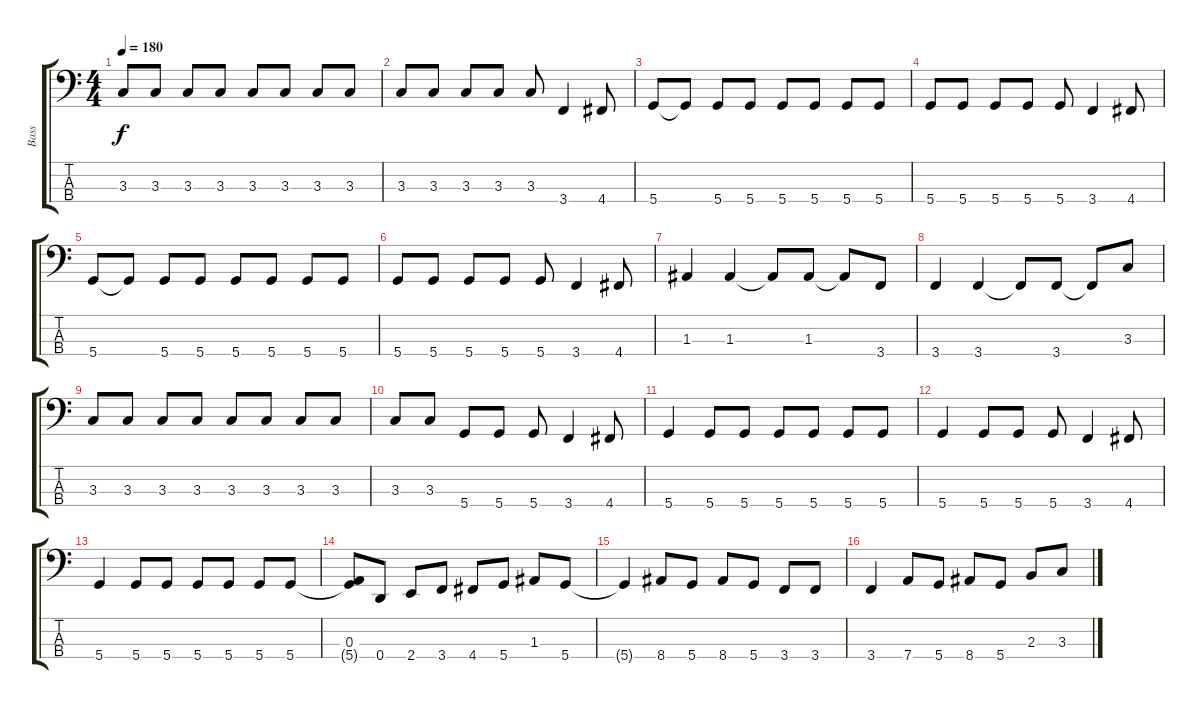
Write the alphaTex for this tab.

\track ("Bass" "Bass") {instrument electricbassfinger}
\staff {score tabs}
\tuning (G2 D2 A1 D1) {hide}
\ts (4 4)
\tempo 180
\clef f4
\ks c
3.3.8{dy f} 3.3.8 3.3.8 3.3.8 3.3.8 3.3.8 3.3.8 3.3.8 |
3.3.8 3.3.8 3.3.8 3.3.8 3.3.8 3.4.4 4.4.8 |
5.4.8 5.4{t}.8 5.4.8 5.4.8 5.4.8 5.4.8 5.4.8 5.4.8 |
5.4.8 5.4.8 5.4.8 5.4.8 5.4.8 3.4.4 4.4.8 |
5.4.8 5.4{t}.8 5.4.8 5.4.8 5.4.8 5.4.8 5.4.8 5.4.8 |
5.4.8 5.4.8 5.4.8 5.4.8 5.4.8 3.4.4 4.4.8 |
1.3.4 1.3.4 1.3{t}.8 1.3.8 1.3{t}.8 3.4.8 |
3.4.4 3.4.4 3.4{t}.8 3.4.8 3.4{t}.8 3.3.8 |
3.3.8 3.3.8 3.3.8 3.3.8 3.3.8 3.3.8 3.3.8 3.3.8 |
3.3.8 3.3.8 5.4.8 5.4.8 5.4.8 3.4.4 4.4.8 |
5.4.4 5.4.8 5.4.8 5.4.8 5.4.8 5.4.8 5.4.8 |
5.4.4 5.4.8 5.4.8 5.4.8 3.4.4 4.4.8 |
5.4.4 5.4.8 5.4.8 5.4.8 5.4.8 5.4.8 5.4.8 |
(0.3 5.4{t}).8 0.4.8 2.4.8 3.4.8 4.4.8 5.4.8 1.3.8 5.4.8 |
5.4{t}.4 8.4.8 5.4.8 8.4.8 5.4.8 3.4.8 3.4.8 |
3.4.4 7.4.8 5.4.8 8.4.8 5.4.8 2.3.8 3.3.8
